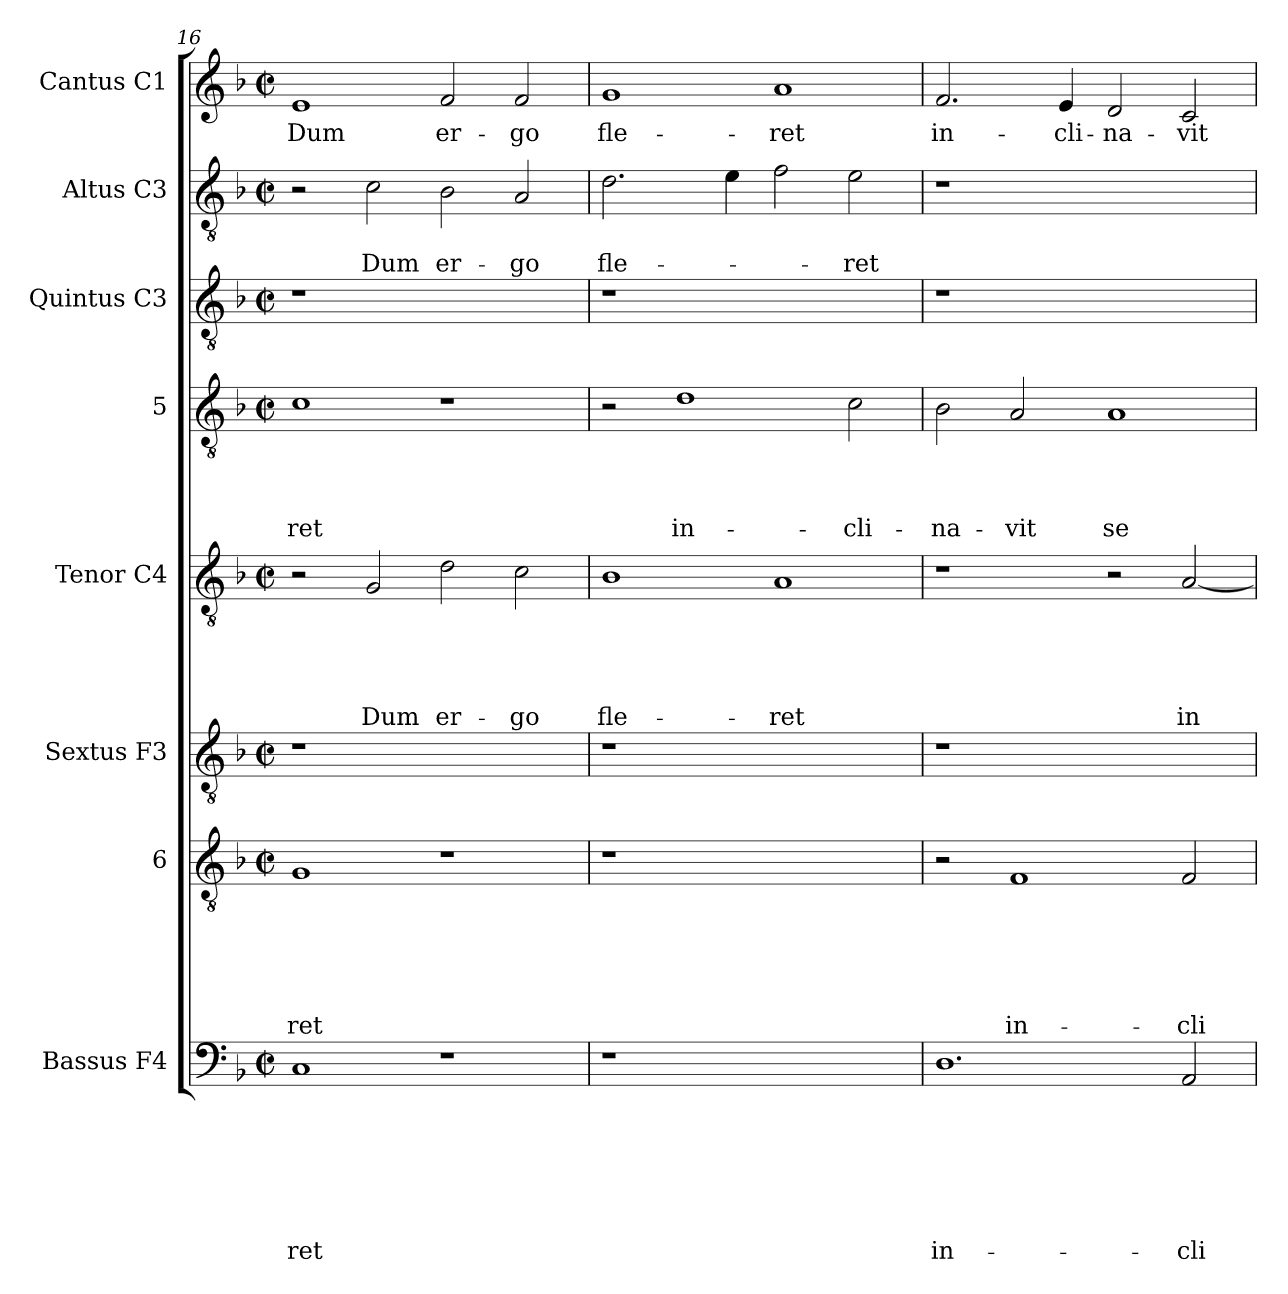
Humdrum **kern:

**kern	**text	**text	**text	**text	**text	**text	**text	**kern	**text	**text	**text	**text	**text	**text	**kern	**kern	**text	**text	**text	**text	**text	**kern	**text	**text	**text	**text	**kern	**kern	**text	**text	**kern	**text
*part8	*part8	*part8	*part8	*part8	*part8	*part8	*part8	*part7	*part7	*part7	*part7	*part7	*part7	*part7	*part6	*part5	*part5	*part5	*part5	*part5	*part5	*part4	*part4	*part4	*part4	*part4	*part3	*part2	*part2	*part2	*part1	*part1
*staff8	*staff8	*staff8	*staff8	*staff8	*staff8	*staff8	*staff8	*staff7	*staff7	*staff7	*staff7	*staff7	*staff7	*staff7	*staff6	*staff5	*staff5	*staff5	*staff5	*staff5	*staff5	*staff4	*staff4	*staff4	*staff4	*staff4	*staff3	*staff2	*staff2	*staff2	*staff1	*staff1
*I"Bassus F4	*	*	*	*	*	*	*	*I"6	*	*	*	*	*	*	*I"Sextus F3	*I"Tenor C4	*	*	*	*	*	*I"5	*	*	*	*	*I"Quintus C3	*I"Altus C3	*	*	*I"Cantus C1	*
*I'B	*	*	*	*	*	*	*	*	*	*	*	*	*	*	*	*I'T	*	*	*	*	*	*	*	*	*	*	*	*I'A	*	*	*I'C	*
*clefF4	*	*	*	*	*	*	*	*clefGv2	*	*	*	*	*	*	*clefGv2	*clefGv2	*	*	*	*	*	*clefGv2	*	*	*	*	*clefGv2	*clefGv2	*	*	*clefG2	*
*k[b-]	*	*	*	*	*	*	*	*k[b-]	*	*	*	*	*	*	*k[b-]	*k[b-]	*	*	*	*	*	*k[b-]	*	*	*	*	*k[b-]	*k[b-]	*	*	*k[b-]	*
*F:	*	*	*	*	*	*	*	*F:	*	*	*	*	*	*	*F:	*F:	*	*	*	*	*	*F:	*	*	*	*	*F:	*F:	*	*	*F:	*
*M2/2	*	*	*	*	*	*	*	*M2/2	*	*	*	*	*	*	*M2/2	*M2/2	*	*	*	*	*	*M2/2	*	*	*	*	*M2/2	*M2/2	*	*	*M2/2	*
*met(c|)	*	*	*	*	*	*	*	*met(c|)	*	*	*	*	*	*	*met(c|)	*met(c|)	*	*	*	*	*	*met(c|)	*	*	*	*	*met(c|)	*met(c|)	*	*	*met(c|)	*
=16	=16	=16	=16	=16	=16	=16	=16	=16	=16	=16	=16	=16	=16	=16	=16	=16	=16	=16	=16	=16	=16	=16	=16	=16	=16	=16	=16	=16	=16	=16	=16	=16
!	!	!	!	!	!	!	!LO:LY:b	!	!	!	!	!	!	!LO:LY:b	!	!	!	!	!	!	!	!	!	!	!	!LO:LY:b	!	!	!	!	!	!LO:LY:b
1C	.	.	.	.	.	.	-ret	1G	.	.	.	.	.	-ret	1r	2r	.	.	.	.	.	1c	.	.	.	-ret	1r	2r	.	.	1e	Dum
!	!	!	!	!	!	!	!	!	!	!	!	!	!	!	!	!	!	!	!	!	!LO:LY:b	!	!	!	!	!	!	!	!	!LO:LY:b	!	!
.	.	.	.	.	.	.	.	.	.	.	.	.	.	.	.	2G/	.	.	.	.	Dum	.	.	.	.	.	.	2c\	.	Dum	.	.
!	!	!	!	!	!	!	!	!	!	!	!	!	!	!	!	!	!	!	!	!	!LO:LY:b	!	!	!	!	!	!	!	!	!LO:LY:b	!	!LO:LY:b
1r	.	.	.	.	.	.	.	1r	.	.	.	.	.	.	1ryy	2d\	.	.	.	.	er-	1r	.	.	.	.	1ryy	2B-\	.	er-	2f/	er-
!	!	!	!	!	!	!	!	!	!	!	!	!	!	!	!	!	!	!	!	!	!LO:LY:b	!	!	!	!	!	!	!	!	!LO:LY:b	!	!LO:LY:b
.	.	.	.	.	.	.	.	.	.	.	.	.	.	.	.	2c\	.	.	.	.	-go	.	.	.	.	.	.	2A/	.	-go	2f/	-go
=17	=17	=17	=17	=17	=17	=17	=17	=17	=17	=17	=17	=17	=17	=17	=17	=17	=17	=17	=17	=17	=17	=17	=17	=17	=17	=17	=17	=17	=17	=17	=17	=17
!	!	!	!	!	!	!	!	!	!	!	!	!	!	!	!	!	!	!	!	!	!LO:LY:b	!	!	!	!	!	!	!	!	!LO:LY:b	!	!LO:LY:b
1r	.	.	.	.	.	.	.	1r	.	.	.	.	.	.	1r	1B-	.	.	.	.	fle-	2r	.	.	.	.	1r	2.d\	.	fle-	1g	fle-
!	!	!	!	!	!	!	!	!	!	!	!	!	!	!	!	!	!	!	!	!	!	!	!	!	!	!LO:LY:b	!	!	!	!	!	!
.	.	.	.	.	.	.	.	.	.	.	.	.	.	.	.	.	.	.	.	.	.	1d	.	.	.	in-	.	.	.	.	.	.
.	.	.	.	.	.	.	.	.	.	.	.	.	.	.	.	.	.	.	.	.	.	.	.	.	.	.	.	4e\	.	.	.	.
!	!	!	!	!	!	!	!	!	!	!	!	!	!	!	!	!	!	!	!	!	!LO:LY:b	!	!	!	!	!	!	!	!	!	!	!LO:LY:b
1ryy	.	.	.	.	.	.	.	1ryy	.	.	.	.	.	.	1ryy	1A	.	.	.	.	-ret	.	.	.	.	.	1ryy	2f\	.	.	1a	-ret
!	!	!	!	!	!	!	!	!	!	!	!	!	!	!	!	!	!	!	!	!	!	!	!	!	!	!LO:LY:b	!	!	!	!LO:LY:b	!	!
.	.	.	.	.	.	.	.	.	.	.	.	.	.	.	.	.	.	.	.	.	.	2c\	.	.	.	-cli-	.	2e\	.	-ret	.	.
!!LO:PB:g=z
=18	=18	=18	=18	=18	=18	=18	=18	=18	=18	=18	=18	=18	=18	=18	=18	=18	=18	=18	=18	=18	=18	=18	=18	=18	=18	=18	=18	=18	=18	=18	=18	=18
!	!	!	!	!	!	!	!LO:LY:b	!	!	!	!	!	!	!	!	!	!	!	!	!	!	!	!	!	!	!LO:LY:b	!	!	!	!	!	!LO:LY:b
1.D	.	.	.	.	.	.	in-	2r	.	.	.	.	.	.	1r	1r	.	.	.	.	.	2B-\	.	.	.	-na-	1r	1r	.	.	2.f/	in-
!	!	!	!	!	!	!	!	!	!	!	!	!	!	!LO:LY:b	!	!	!	!	!	!	!	!	!	!	!	!LO:LY:b	!	!	!	!	!	!
.	.	.	.	.	.	.	.	1F	.	.	.	.	.	in-	.	.	.	.	.	.	.	2A/	.	.	.	-vit	.	.	.	.	.	.
!	!	!	!	!	!	!	!	!	!	!	!	!	!	!	!	!	!	!	!	!	!	!	!	!	!	!	!	!	!	!	!	!LO:LY:b
.	.	.	.	.	.	.	.	.	.	.	.	.	.	.	.	.	.	.	.	.	.	.	.	.	.	.	.	.	.	.	4e/	-cli-
!	!	!	!	!	!	!	!	!	!	!	!	!	!	!	!	!	!	!	!	!	!	!	!	!	!	!LO:LY:b	!	!	!	!	!	!LO:LY:b
.	.	.	.	.	.	.	.	.	.	.	.	.	.	.	1ryy	2r	.	.	.	.	.	1A	.	.	.	se	1ryy	1ryy	.	.	2d/	-na-
!	!	!	!	!	!	!	!LO:LY:b	!	!	!	!	!	!	!LO:LY:b	!	!	!	!	!	!	!LO:LY:b	!	!	!	!	!	!	!	!	!	!	!LO:LY:b
2AA/	.	.	.	.	.	.	-cli-	2F/	.	.	.	.	.	-cli-	.	[<2A/	.	.	.	.	in-	.	.	.	.	.	.	.	.	.	2c/	-vit
=	=	=	=	=	=	=	=	=	=	=	=	=	=	=	=	=	=	=	=	=	=	=	=	=	=	=	=	=	=	=	=	=
*-	*-	*-	*-	*-	*-	*-	*-	*-	*-	*-	*-	*-	*-	*-	*-	*-	*-	*-	*-	*-	*-	*-	*-	*-	*-	*-	*-	*-	*-	*-	*-	*-
